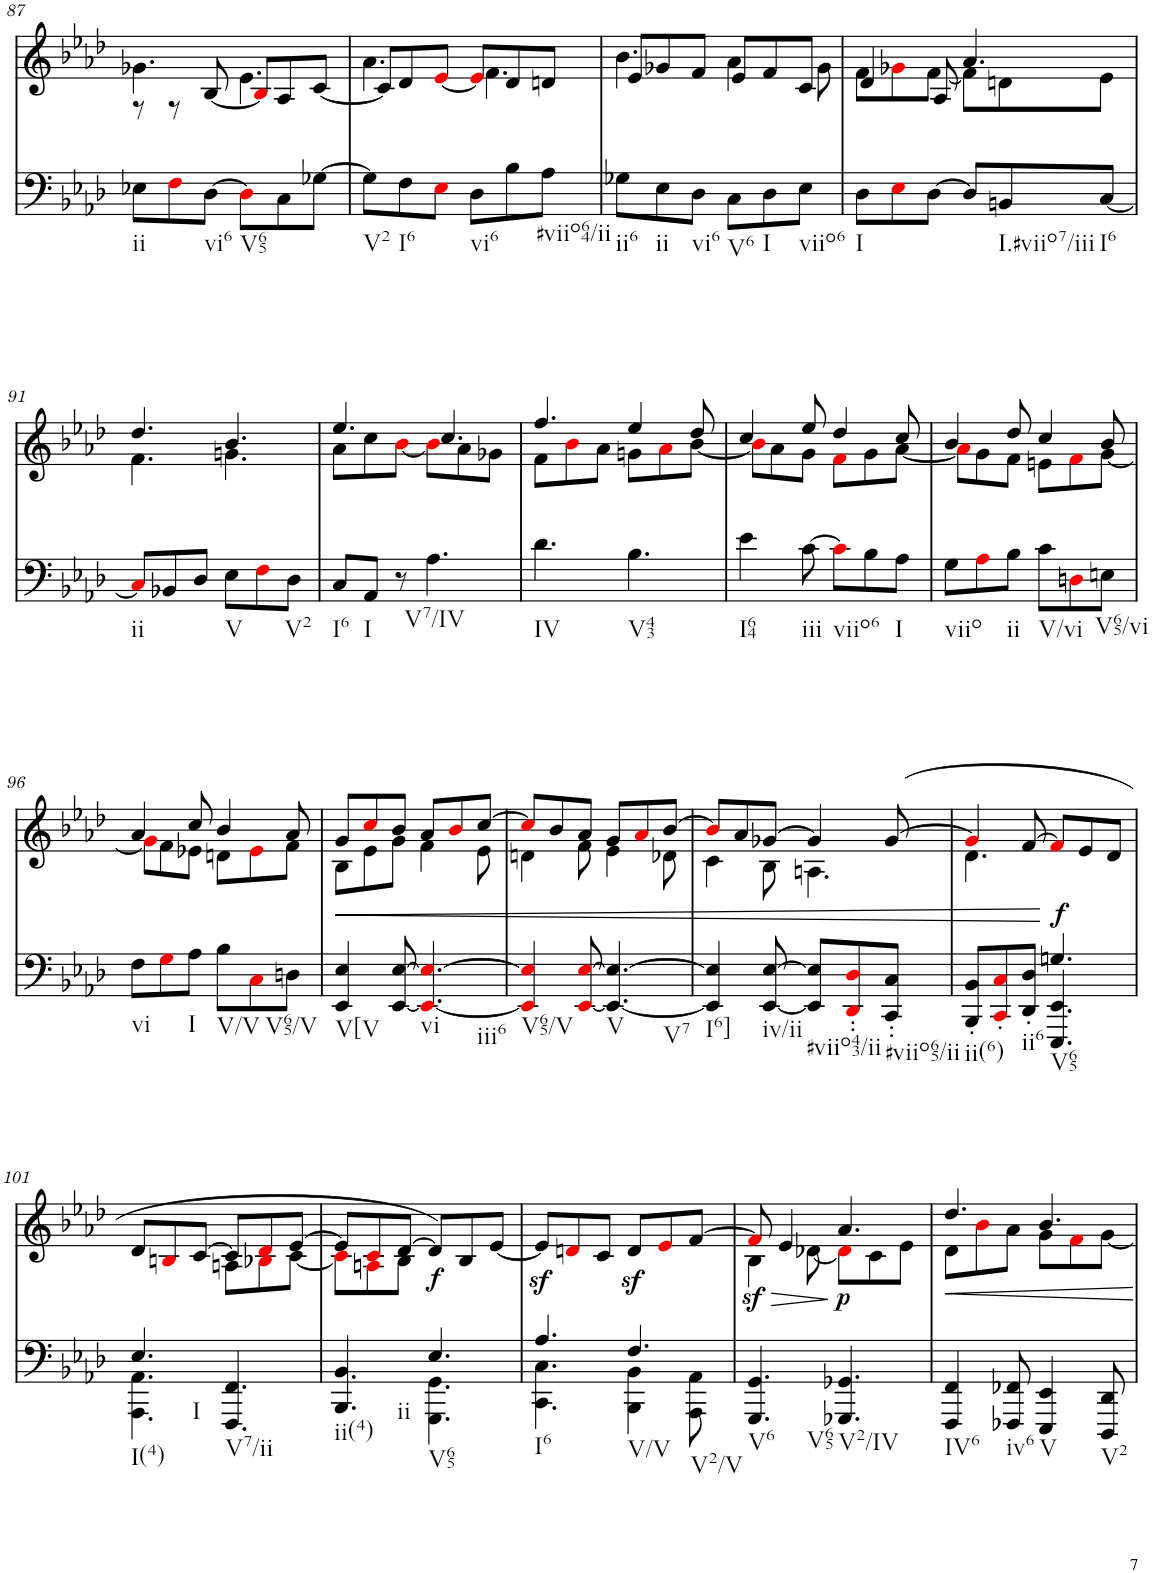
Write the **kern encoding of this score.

**kern	**kern	**text	**dynam
*part2	*part1	*part1	*part1
*staff2	*staff1	*staff1	*staff1
*I"Piano	*I"Piano	*	*
*I'Pno	*I'Pno	*	*
!!LO:PB:g=z
*clefF4	*clefG2	*	*
*k[b-e-a-d-]	*k[b-e-a-d-]	*	*
*M6/8	*M6/8	*	*
=87	=87	=87	=87
*	*^	*	*
!LO:TX:b:t=ii	!	!	!	!
8E-X\L	4.g-X\	8r	.	.
8Fi\	.	8r	.	.
!LO:TX:b:t=vi6	!	!	!	!
[8D-\J	.	[<8B-/	.	.
!LO:TX:b:t=V65	!	!	!	!
8D-i\L]	4.e-\	8B-i/L]	.	.
8C\	.	8A-/	.	.
[8G-X\J	.	[<8c/J	.	.
=88	=88	=88	=88	=88
!LO:TX:b:t=V2	!	!	!	!
8G-\L]	4.a-\	8c/L]	.	.
!LO:TX:b:t=I6	!	!	!	!
8F\	.	8d-/	.	.
8E-i\J	.	[<8e-i/J	.	.
!LO:TX:b:t=vi6	!	!	!	!
8D-\L	4.f\	8e-i/L]	.	.
8B-\	.	8d-/	.	.
!LO:TX:b:t=#viio64/ii	!	!	!	!
8A-\J	.	8dn/J	.	.
=89	=89	=89	=89	=89
!LO:TX:b:t=ii6	!	!	!	!
8G-X\L	4.b-\	8e-/L	.	.
!LO:TX:b:t=ii	!	!	!	!
8E-\	.	8g-X/	.	.
!LO:TX:b:t=vi6	!	!	!	!
8D-\J	.	8f/J	.	.
!LO:TX:b:t=V6	!	!	!	!
8C\L	4a-\	8e-/L	.	.
!LO:TX:b:t=I	!	!	!	!
8D-\	.	8f/	.	.
!LO:TX:b:t=viio6	!	!	!	!
8E-\J	8g-\	8c/J	.	.
=90	=90	=90	=90	=90
!LO:TX:b:t=I	!	!	!	!
8D-\L	8f\L	4d-/	.	.
8E-i\	8g-Xi\	.	.	.
[8D-\J	[8f\J	8A-/	.	.
8D-/L]	8f\L]	4.a-/	.	.
!LO:TX:b:t=I.#viio7/iii	!	!	!	!
8BBn/	8dn\	.	.	.
!LO:TX:b:t=I6	!	!	!	!
[8C/J	8e-\J	.	.	.
!!LO:LB:g=z	!!
=91	=91	=91	=91	=91
!LO:TX:b:t=ii	!	!	!	!
8Ci/L]	4.dd-/	4.f\	.	.
8BB-X/	.	.	.	.
8D-/J	.	.	.	.
!LO:TX:b:t=V	!	!	!	!
8E-\L	4.b-/	4.gn\	.	.
8Fi\	.	.	.	.
!LO:TX:b:t=V2	!	!	!	!
8D-\J	.	.	.	.
=92	=92	=92	=92	=92
!LO:TX:b:t=I6	!	!	!	!
8C/L	4.ee-/	8a-\L	.	.
!LO:TX:b:t=I	!	!	!	!
8AA-/J	.	8cc\	.	.
8r	.	[8b-i\J	.	.
!LO:TX:b:t=V7/IV	!	!	!	!
4.A-\	4.cc/	8b-i\L]	.	.
.	.	8a-\	.	.
.	.	8g-X\J	.	.
=93	=93	=93	=93	=93
!LO:TX:b:t=IV	!	!	!	!
4.d-\	4.ff/	8f\L	.	.
.	.	8b-i\	.	.
.	.	8a-\J	.	.
!LO:TX:b:t=V43	!	!	!	!
4.B-\	4ee-/	8gn\L	.	.
.	.	8a-i\	.	.
.	8dd-/	[8b-\J	.	.
=94	=94	=94	=94	=94
!LO:TX:b:t=I64	!	!	!	!
4e-\	4cc/	8b-i\L]	.	.
.	.	8a-\	.	.
!LO:TX:b:t=iii	!	!	!	!
[8c\	8ee-/	8g\J	.	.
!LO:TX:b:t=viio6	!	!	!	!
8ci\L]	4dd-/	8fi\L	.	.
8B-\	.	8g\	.	.
!LO:TX:b:t=I	!	!	!	!
8A-\J	8cc/	[8a-\J	.	.
=95	=95	=95	=95	=95
!LO:TX:b:t=viio	!	!	!	!
8G\L	4b-/	8a-i\L]	.	.
8A-i\	.	8g\	.	.
!LO:TX:b:t=ii	!	!	!	!
8B-\J	8dd-/	8f\J	.	.
!LO:TX:b:t=V/vi	!	!	!	!
8c\L	4cc/	8en\L	.	.
8Dni\	.	8fi\	.	.
!LO:TX:b:t=V65/vi	!	!	!	!
8En\J	8b-/	[8g\J	.	.
!!LO:LB:g=z	!!
=96	=96	=96	=96	=96
!LO:TX:b:t=vi	!	!	!	!
8F\L	4a-/	8gi\L]	.	.
8Gi\	.	8f\	.	.
!LO:TX:b:t=I	!	!	!	!
8A-\J	8cc/	8e-X\J	.	.
!LO:TX:b:t=V/V	!	!	!	!
8B-\L	4b-/	8dn\L	.	.
8Ci\	.	8e-i\	.	.
!LO:TX:b:t=V65/V	!	!	!	!
8Dn\J	8a-/	8f\J	.	.
=97	=97	=97	=97	=97
!LO:TX:b:t=V[V	!	!	!	!
!	!	!	!	!LO:HP:b
4EE-/ 4E-/	8g/L	8B-\L	.	<
.	8cci/	8e-\	.	.
[8EE-/ [8E-/	8b-/J	8g\J	.	.
!LO:TX:b:t=vi	!	!	!	!
!LO:TX:b:t=iii6	!	!	!	!
4.EE-i/_ 4.E-i/_	8a-/L	4f\	.	.
.	8b-i/	.	.	.
.	[8cc/J	8e-\	.	.
=98	=98	=98	=98	=98
!LO:TX:b:t=V65/V	!	!	!	!
4EE-i/] 4E-i/]	8cci/L]	4dn\	.	.
.	8b-/	.	.	.
[8EE-i/ [8E-i/	8a-/J	8f\	.	.
!LO:TX:b:t=V	!	!	!	!
!LO:TX:b:t=V7	!	!	!	!
4.EE-/_ 4.E-/_	8g/L	4e-\	.	.
.	8a-i/	.	.	.
.	[8b-/J	8d-X\	.	.
=99	=99	=99	=99	=99
!LO:TX:b:t=I6]	!	!	!	!
4EE-/] 4E-/]	8b-i/L]	4c\	.	.
.	8a-/	.	.	.
!LO:TX:b:t=iv/ii	!	!	!	!
[8EE-/ [8E-/	[8g-X/J	8B-\	.	.
!LO:TX:b:t=#viio43/ii	!	!	!	!
8EE-/] 8E-/]L	4g-/]	4.An\	.	.
8DD-i/' 8D-i/'	.	.	.	.
!LO:TX:b:t=#viio65/ii	!	!	!	!
8CC/' 8C/'J	([8g-/	.	.	.
=100	=100	=100	=100	=100
*^	*	*	*	*
!LO:TX:b:t=ii(6)	!	!	!	!	!
8BBB-/'< 8BB-/'<L	4.ryy	4g-i/]	4.d-\	.	.
8CCi/'< 8Ci/'<	.	.	.	.	.
!LO:TX:b:t=ii6	!	!	!	!	!
8DD-/'< 8D-/'<J	.	[8f/	.	.	.
!LO:TX:b:t=V65	!	!	!	!	!
!	!	!	!	!	!LO:DY:b
4.Gn/	4.EEE-/ 4.EE-/	8fi/L]	4.ryy	.	f
.	.	8e-/	.	.	.
.	.	8d-/J	.	.	.
!!LO:LB:g=z	!!
=101	=101	=101	=101	=101	=101
!LO:TX:b:t=I(4)	!	!	!	!	!
!LO:TX:b:t=I	!	!	!	!	!
4.E-/	4.AAA-\ 4.AA-\	8d-/L	4.ryy	.	.
.	.	8Bni/	.	.	.
.	.	[8c/J	.	.	.
!LO:TX:b:t=V7/ii	!	!	!	!	!
4.ryy	4.FFF/ 4.FF/	8c/L]	8An\L	.	.
.	.	8d-i/	8B-Xi\	.	.
.	.	[8e-/J	[8c\J	.	.
=102	=102	=102	=102	=102	=102
!LO:TX:b:t=ii(4)	!	!	!	!	!
!LO:TX:b:t=ii	!	!	!	!	!
4.ryy	4.BBB-/ 4.BB-/	8e-/L]	8ci\L]	.	.
.	.	8ci/	8Ani\	.	.
.	.	[8d-/J	8B-\J	.	.
!LO:TX:b:t=V65	!	!	!	!	!
!	!	!	!	!LO:LY:b	!
4.E-/	4.GGG\ 4.GG\	8d-/L])	4.ryy	.	.
.	.	8B-/	.	.	.
.	.	[8e-/J	.	.	.
*	*	*v	*v	*	*
=103	=103	=103	=103	=103
!LO:TX:b:t=I6	!	!	!	!
4.A-/	4.CC\ 4.C\	8e-z</L]	.	.
.	.	8dni/	.	.
.	.	8c/J	.	.
!LO:TX:b:t=V/V	!	!	!	!
!LO:TX:b:t=V2/V	!	!	!	!
4.F/	4BBB-\ 4BB-\	8dz</L	.	.
.	.	8e-i/	.	.
.	8AAA-\ 8AA-\	[8f/J	.	.
=104	=104	=104	=104	=104
*	*	*^	*	*
!LO:TX:b:t=V6	!	!	!	!	!
!LO:TX:b:t=V65	!	!	!	!	!
!	!	!	!	!	!LO:DY:b
*v	*v	*	*	*	*
4.GGG/ 4.GG/	8fi/]	4B-\	.	sf
.	4e-/	.	.	.
.	.	[8d-X\	.	.
!LO:TX:b:t=V2/IV	!	!	!	!
!	!	!	!	!LO:DY:n=1:b
4.GGG-X/ 4.GG-X/	4.a-/	8d-i\L]	.	[ p
.	.	8c\	.	.
.	.	8e-\J	.	.
=105	=105	=105	=105	=105
!LO:TX:b:t=IV6	!	!	!	!
4FFF/ 4FF/	4.dd-/	8d-\L	.	.
.	.	8b-i\	.	.
!LO:TX:b:t=iv6	!	!	!	!
8FFF-X/ 8FF-X/	.	8a-\J	.	.
!LO:TX:b:t=V	!	!	!	!
4EEE-/ 4EE-/	4.b-/	8g\L	.	.
.	.	8fi\	.	.
!LO:TX:b:t=V2	!	!	!	!
8DDD-/ 8DD-/	.	[8g\J	.	.
*	*v	*v	*	*
=	=	=	=
*-	*-	*-	*-
